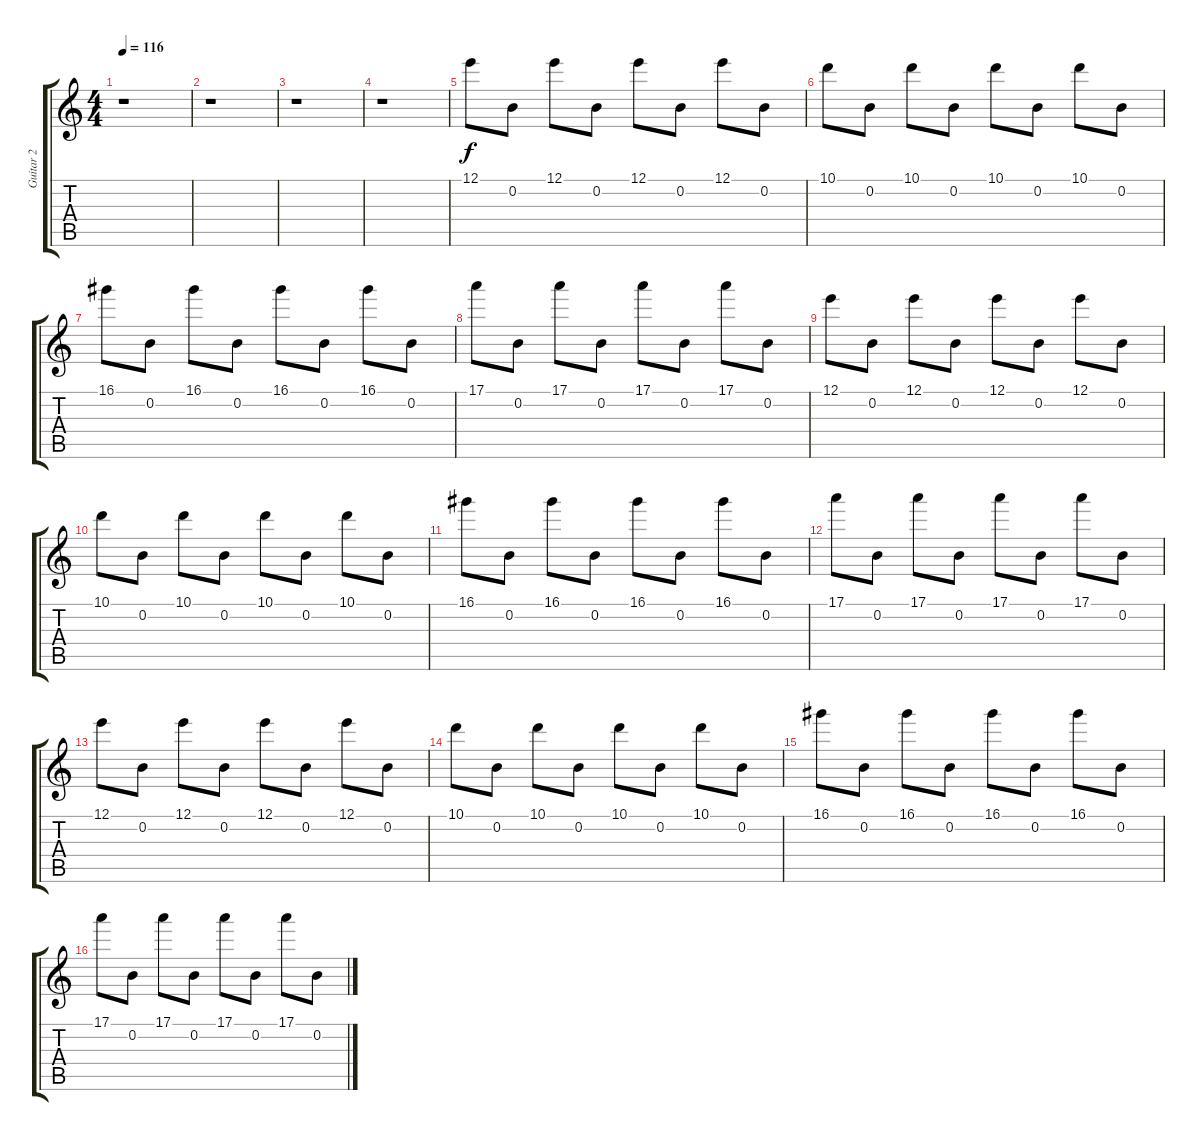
\track ("Guitar 2" "Guitar 2") {instrument electricguitarclean}
\staff {score tabs}
\tuning (E4 B3 G3 D3 A2 E2) {hide}
\ts (4 4)
\tempo 116
\clef g2
\ks c
r.1{dy f} |
r.1 |
r.1 |
r.1 |
12.1.8{instrument electricguitarclean} 0.2.8 12.1.8 0.2.8 12.1.8 0.2.8 12.1.8 0.2.8 |
10.1.8 0.2.8 10.1.8 0.2.8 10.1.8 0.2.8 10.1.8 0.2.8 |
16.1.8 0.2.8 16.1.8 0.2.8 16.1.8 0.2.8 16.1.8 0.2.8 |
17.1.8 0.2.8 17.1.8 0.2.8 17.1.8 0.2.8 17.1.8 0.2.8 |
12.1.8{instrument electricguitarclean} 0.2.8 12.1.8 0.2.8 12.1.8 0.2.8 12.1.8 0.2.8 |
10.1.8 0.2.8 10.1.8 0.2.8 10.1.8 0.2.8 10.1.8 0.2.8 |
16.1.8 0.2.8 16.1.8 0.2.8 16.1.8 0.2.8 16.1.8 0.2.8 |
17.1.8 0.2.8 17.1.8 0.2.8 17.1.8 0.2.8 17.1.8 0.2.8 |
12.1.8{instrument electricguitarclean} 0.2.8 12.1.8 0.2.8 12.1.8 0.2.8 12.1.8 0.2.8 |
10.1.8 0.2.8 10.1.8 0.2.8 10.1.8 0.2.8 10.1.8 0.2.8 |
16.1.8 0.2.8 16.1.8 0.2.8 16.1.8 0.2.8 16.1.8 0.2.8 |
17.1.8 0.2.8 17.1.8 0.2.8 17.1.8 0.2.8 17.1.8 0.2.8
